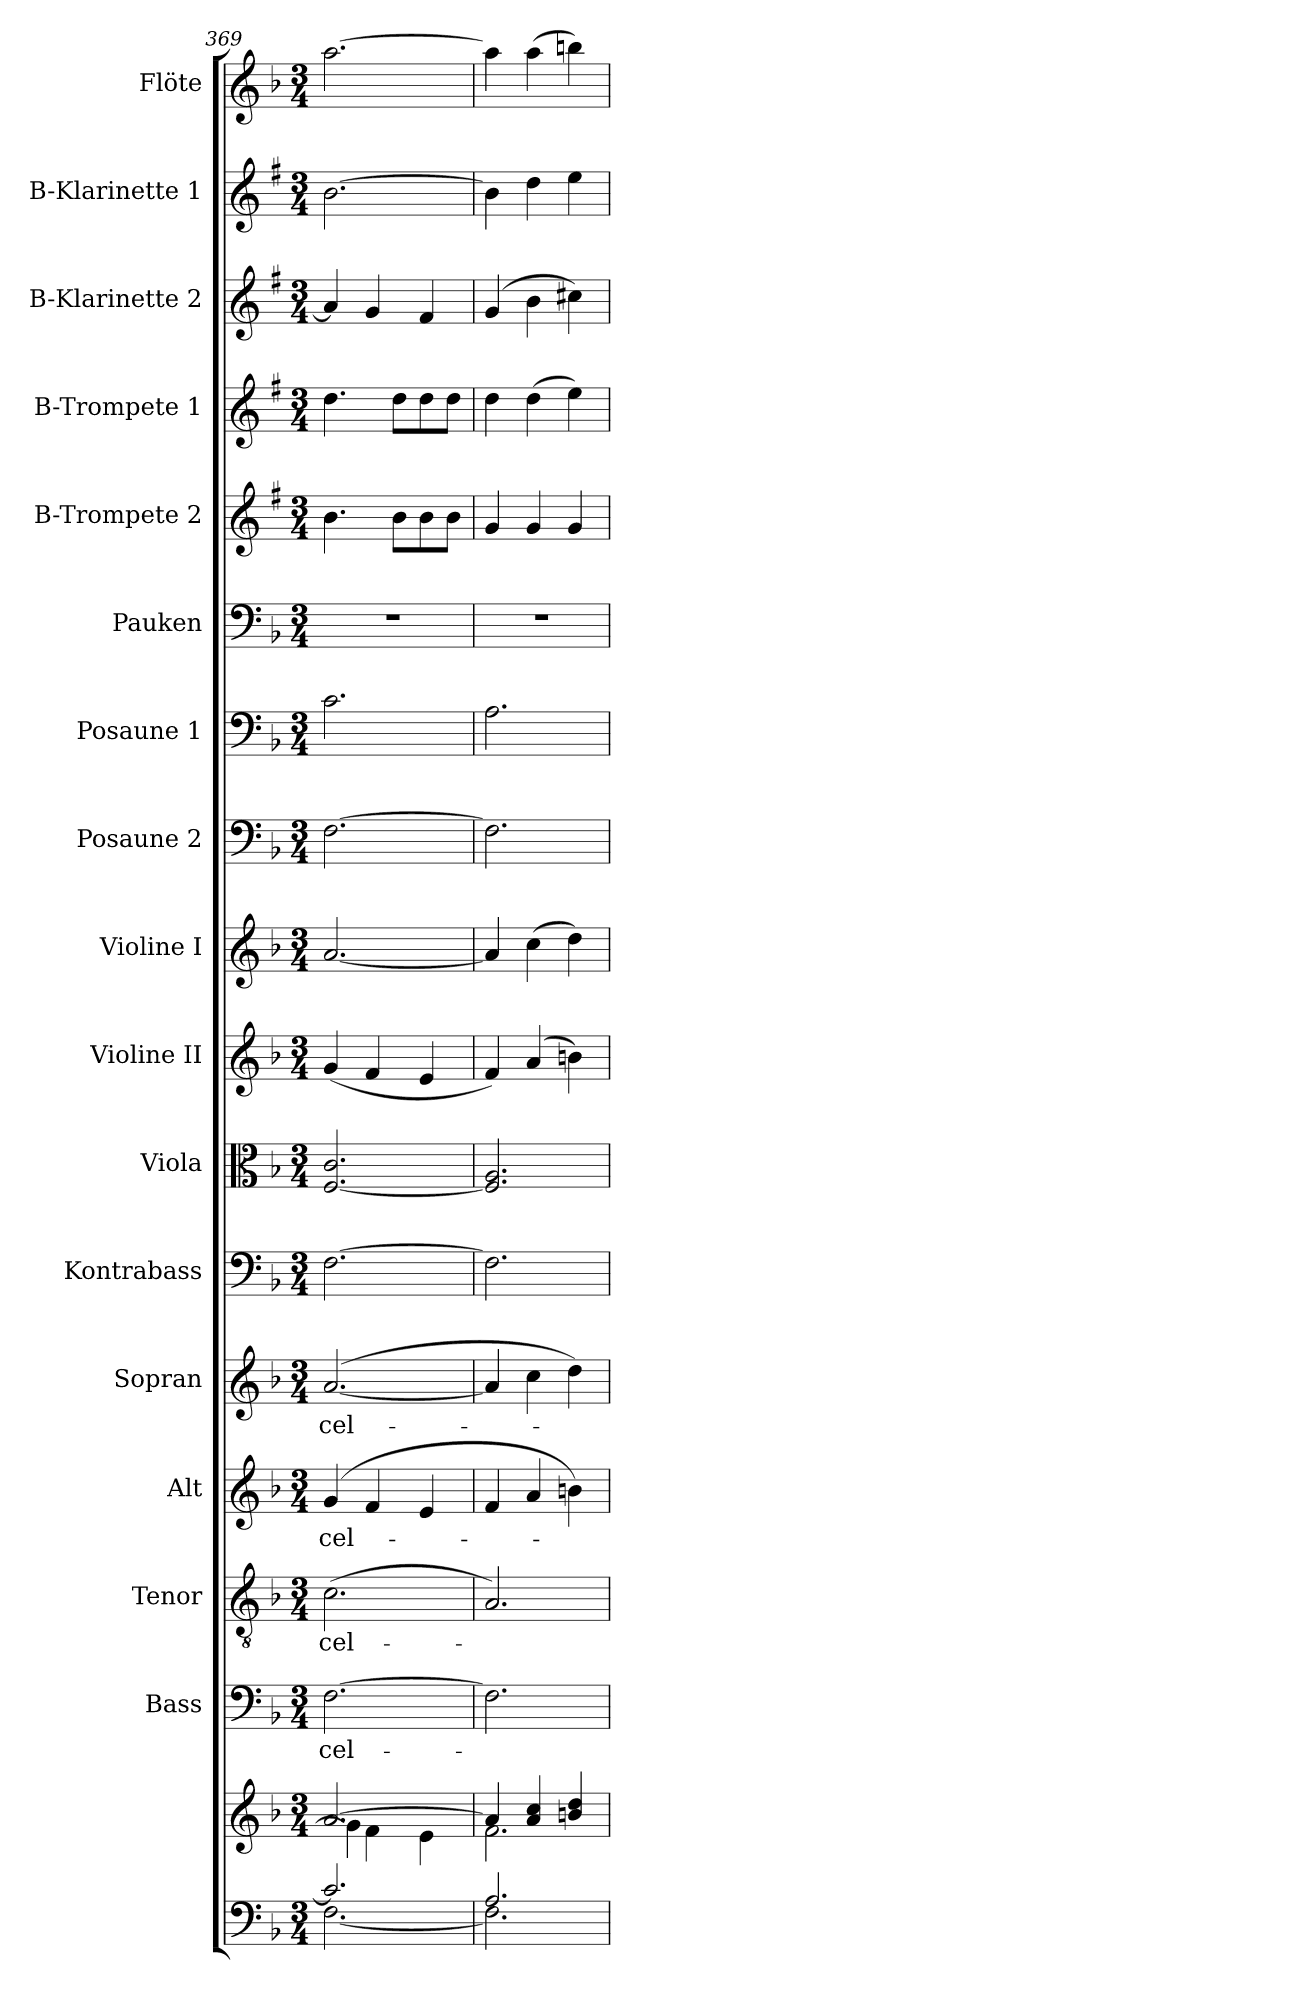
**kern	**kern	**kern	**text	**kern	**text	**kern	**text	**kern	**text	**kern	**kern	**kern	**kern	**kern	**kern	**kern	**kern	**kern	**kern	**kern	**kern
*part17	*part17	*part16	*part16	*part15	*part15	*part14	*part14	*part13	*part13	*part12	*part11	*part10	*part9	*part8	*part7	*part6	*part5	*part4	*part3	*part2	*part1
*staff18	*staff17	*staff16	*staff16	*staff15	*staff15	*staff14	*staff14	*staff13	*staff13	*staff12	*staff11	*staff10	*staff9	*staff8	*staff7	*staff6	*staff5	*staff4	*staff3	*staff2	*staff1
*	*	*I"Bass	*	*I"Tenor	*	*I"Alt	*	*I"Sopran	*	*I"Kontrabass	*I"Viola	*I"Violine II	*I"Violine I	*I"Posaune 2	*I"Posaune 1	*I"Pauken	*I"B-Trompete 2	*I"B-Trompete 1	*I"B-Klarinette 2	*I"B-Klarinette 1	*I"Flöte
*	*	*I'B.	*	*I'T.	*	*I'A.	*	*I'S.	*	*I'Kb.	*I'Vla.	*I'Vl. II	*I'Vl. I	*I'Pos. 2	*I'Pos. 1	*I'Pk.	*I'B Trp. 2	*I'B Trp. 1	*I'B Kl. 2	*I'B Kl. 1	*I'Fl.
*clefF4	*clefG2	*clefF4	*	*clefGv2	*	*clefG2	*	*clefG2	*	*clefF4	*clefC3	*clefG2	*clefG2	*clefF4	*clefF4	*clefF4	*clefG2	*clefG2	*clefG2	*clefG2	*clefG2
*	*	*	*	*	*	*	*	*	*	*ITrd7c12	*	*	*	*	*	*	*ITrd1c2	*ITrd1c2	*ITrd1c2	*ITrd1c2	*
*k[b-]	*k[b-]	*k[b-]	*	*k[b-]	*	*k[b-]	*	*k[b-]	*	*k[b-]	*k[b-]	*k[b-]	*k[b-]	*k[b-]	*k[b-]	*k[b-]	*k[b-]	*k[b-]	*k[b-]	*k[b-]	*k[b-]
*F:	*F:	*F:	*	*F:	*	*F:	*	*F:	*	*F:	*F:	*F:	*F:	*F:	*F:	*F:	*F:	*F:	*F:	*F:	*F:
*M3/4	*M3/4	*M3/4	*	*M3/4	*	*M3/4	*	*M3/4	*	*M3/4	*M3/4	*M3/4	*M3/4	*M3/4	*M3/4	*M3/4	*M3/4	*M3/4	*M3/4	*M3/4	*M3/4
=369	=369	=369	=369	=369	=369	=369	=369	=369	=369	=369	=369	=369	=369	=369	=369	=369	=369	=369	=369	=369	=369
*^	*^	*	*	*	*	*	*	*	*	*	*	*	*	*	*	*	*	*	*	*	*
!	!	!	!	!	!LO:LY:b	!	!LO:LY:b	!	!LO:LY:b	!	!LO:LY:b	!	!	!	!	!	!	!	!	!	!	!	!
2.c/]	[<2.F\	[>2.a/	4g\]	[2.F\	-cel-	(>2.c\	-cel-	(4g/	-cel-	([2.a/	-cel-	[2.FF\	[2.F/ 2.c/	(<4g/	[2.a/	[2.F\	2.c\	2.r	4.a\	4.cc\	4g/]	[2.a\	[2.aa\
.	.	.	4f\	.	.	.	.	4f/	.	.	.	.	.	4f/	.	.	.	.	.	.	4f/	.	.
.	.	.	.	.	.	.	.	.	.	.	.	.	.	.	.	.	.	.	8a\L	8cc\L	.	.	.
.	.	.	4e\	.	.	.	.	4e/	.	.	.	.	.	4e/	.	.	.	.	8a\	8cc\	4e/	.	.
.	.	.	.	.	.	.	.	.	.	.	.	.	.	.	.	.	.	.	8a\J	8cc\J	.	.	.
=370	=370	=370	=370	=370	=370	=370	=370	=370	=370	=370	=370	=370	=370	=370	=370	=370	=370	=370	=370	=370	=370	=370	=370
2.A/	2.F\]	4a/]	2.f\	2.F\]	.	2.A/)	.	4f/	.	4a/]	.	2.FF\]	2.F/] 2.A/	4f/)	4a/]	2.F\]	2.A\	2.r	4f/	4cc\	(4f/	4a\]	4aa\]
.	.	4a/ 4cc/	.	.	.	.	.	4a/	.	4cc\	.	.	.	(4a/	(>4cc\	.	.	.	4f/	(>4cc\	4a\	4cc\	(>4aa\
.	.	4bn/ 4dd/	.	.	.	.	.	4bn\)	.	4dd\)	.	.	.	4bn\)	4dd\)	.	.	.	4f/	4dd\)	4bn\)	4dd\	4bbn\)
*v	*v	*	*	*	*	*	*	*	*	*	*	*	*	*	*	*	*	*	*	*	*	*	*
*	*v	*v	*	*	*	*	*	*	*	*	*	*	*	*	*	*	*	*	*	*	*	*
=	=	=	=	=	=	=	=	=	=	=	=	=	=	=	=	=	=	=	=	=	=
*-	*-	*-	*-	*-	*-	*-	*-	*-	*-	*-	*-	*-	*-	*-	*-	*-	*-	*-	*-	*-	*-
